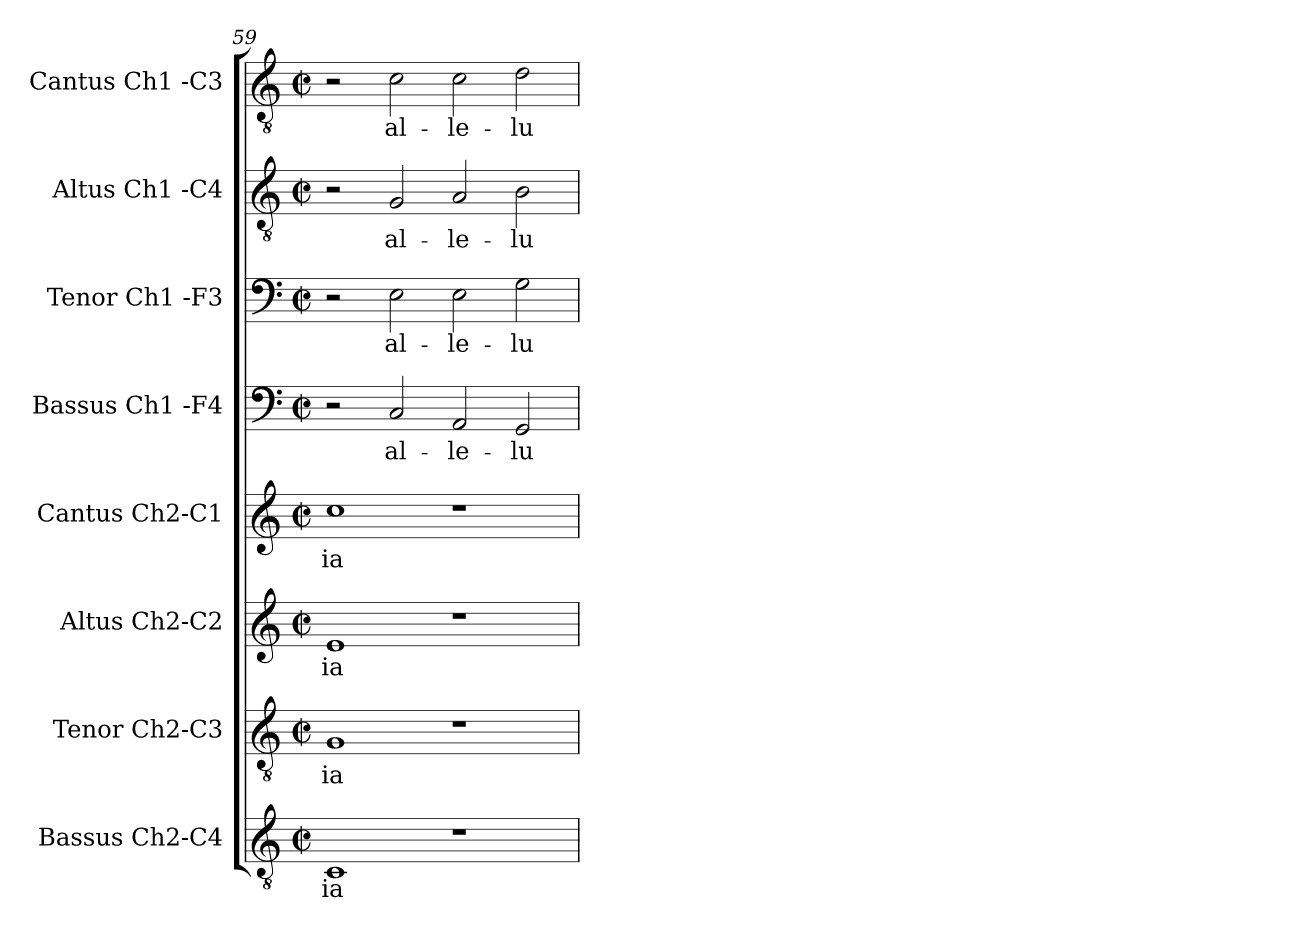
**kern	**text	**kern	**text	**kern	**text	**kern	**text	**kern	**text	**kern	**text	**kern	**text	**kern	**text
*part8	*part8	*part7	*part7	*part6	*part6	*part5	*part5	*part4	*part4	*part3	*part3	*part2	*part2	*part1	*part1
*staff8	*staff8	*staff7	*staff7	*staff6	*staff6	*staff5	*staff5	*staff4	*staff4	*staff3	*staff3	*staff2	*staff2	*staff1	*staff1
*I"Bassus Ch2-C4	*	*I"Tenor Ch2-C3	*	*I"Altus Ch2-C2	*	*I"Cantus Ch2-C1	*	*I"Bassus Ch1 -F4	*	*I"Tenor Ch1 -F3	*	*I"Altus Ch1 -C4	*	*I"Cantus Ch1 -C3	*
*I'B2	*	*I'T2	*	*I'A2	*	*I'C2	*	*I'B1	*	*I'T1	*	*I'A1	*	*I'C1	*
*clefGv2	*	*clefGv2	*	*clefG2	*	*clefG2	*	*clefF4	*	*clefF4	*	*clefGv2	*	*clefGv2	*
*k[]	*	*k[]	*	*k[]	*	*k[]	*	*k[]	*	*k[]	*	*k[]	*	*k[]	*
*M2/2	*	*M2/2	*	*M2/2	*	*M2/2	*	*M2/2	*	*M2/2	*	*M2/2	*	*M2/2	*
*met(c|)	*	*met(c|)	*	*met(c|)	*	*met(c|)	*	*met(c|)	*	*met(c|)	*	*met(c|)	*	*met(c|)	*
=59	=59	=59	=59	=59	=59	=59	=59	=59	=59	=59	=59	=59	=59	=59	=59
!	!LO:LY:b	!	!LO:LY:b	!	!LO:LY:b	!	!LO:LY:b	!	!	!	!	!	!	!	!
1C	-ia	1G	-ia	1e	-ia	1cc	-ia	2r	.	2r	.	2r	.	2r	.
!	!	!	!	!	!	!	!	!	!LO:LY:b	!	!LO:LY:b	!	!LO:LY:b	!	!LO:LY:b
.	.	.	.	.	.	.	.	2C/	al-	2E\	al-	2G/	al-	2c\	al-
!	!	!	!	!	!	!	!	!	!LO:LY:b	!	!LO:LY:b	!	!LO:LY:b	!	!LO:LY:b
1r	.	1r	.	1r	.	1r	.	2AA/	-le-	2E\	-le-	2A/	-le-	2c\	-le-
!	!	!	!	!	!	!	!	!	!LO:LY:b	!	!LO:LY:b	!	!LO:LY:b	!	!LO:LY:b
.	.	.	.	.	.	.	.	2GG/	-lu-	2G\	-lu-	2B\	-lu-	2d\	-lu-
=	=	=	=	=	=	=	=	=	=	=	=	=	=	=	=
*-	*-	*-	*-	*-	*-	*-	*-	*-	*-	*-	*-	*-	*-	*-	*-
